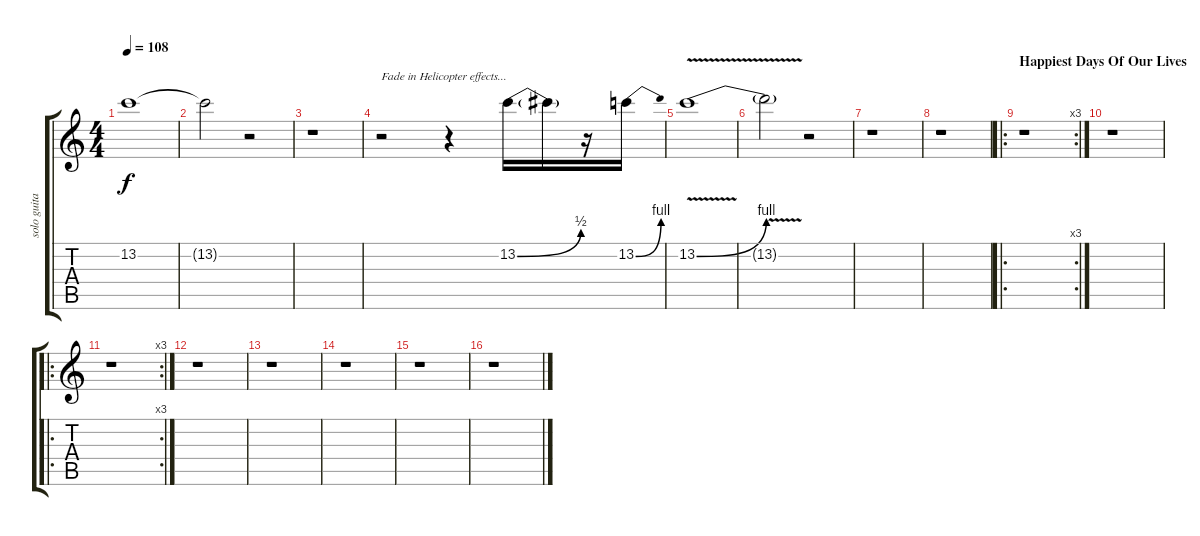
\track ("solo guitar" "solo guita") {instrument electricguitarjazz}
\staff {score tabs}
\tuning (E4 B3 G3 D3 A2 E2) {hide}
\ts (4 4)
\tempo 108
\clef g2
\ks c
13.2{t}.1{dy f} |
13.2{t}.2 r.2 |
r.1 |
r.2{txt "Fade in Helicopter effects..."} r.4 13.2{be (bend 0 0 60 2)}.16 13.2{t}.16 r.16 13.2{be (bend 0 0 60 4)}.16 |
13.2{be (bend 0 0 60 4) v}.1 |
13.2{v t}.2 r.2 |
r.1 |
r.1 |
\ro
\rc 3
\section ("" "Happiest Days Of Our Lives")
r.1 |
r.1 |
\ro
\rc 3
r.1 |
r.1 |
r.1 |
r.1 |
r.1 |
r.1
